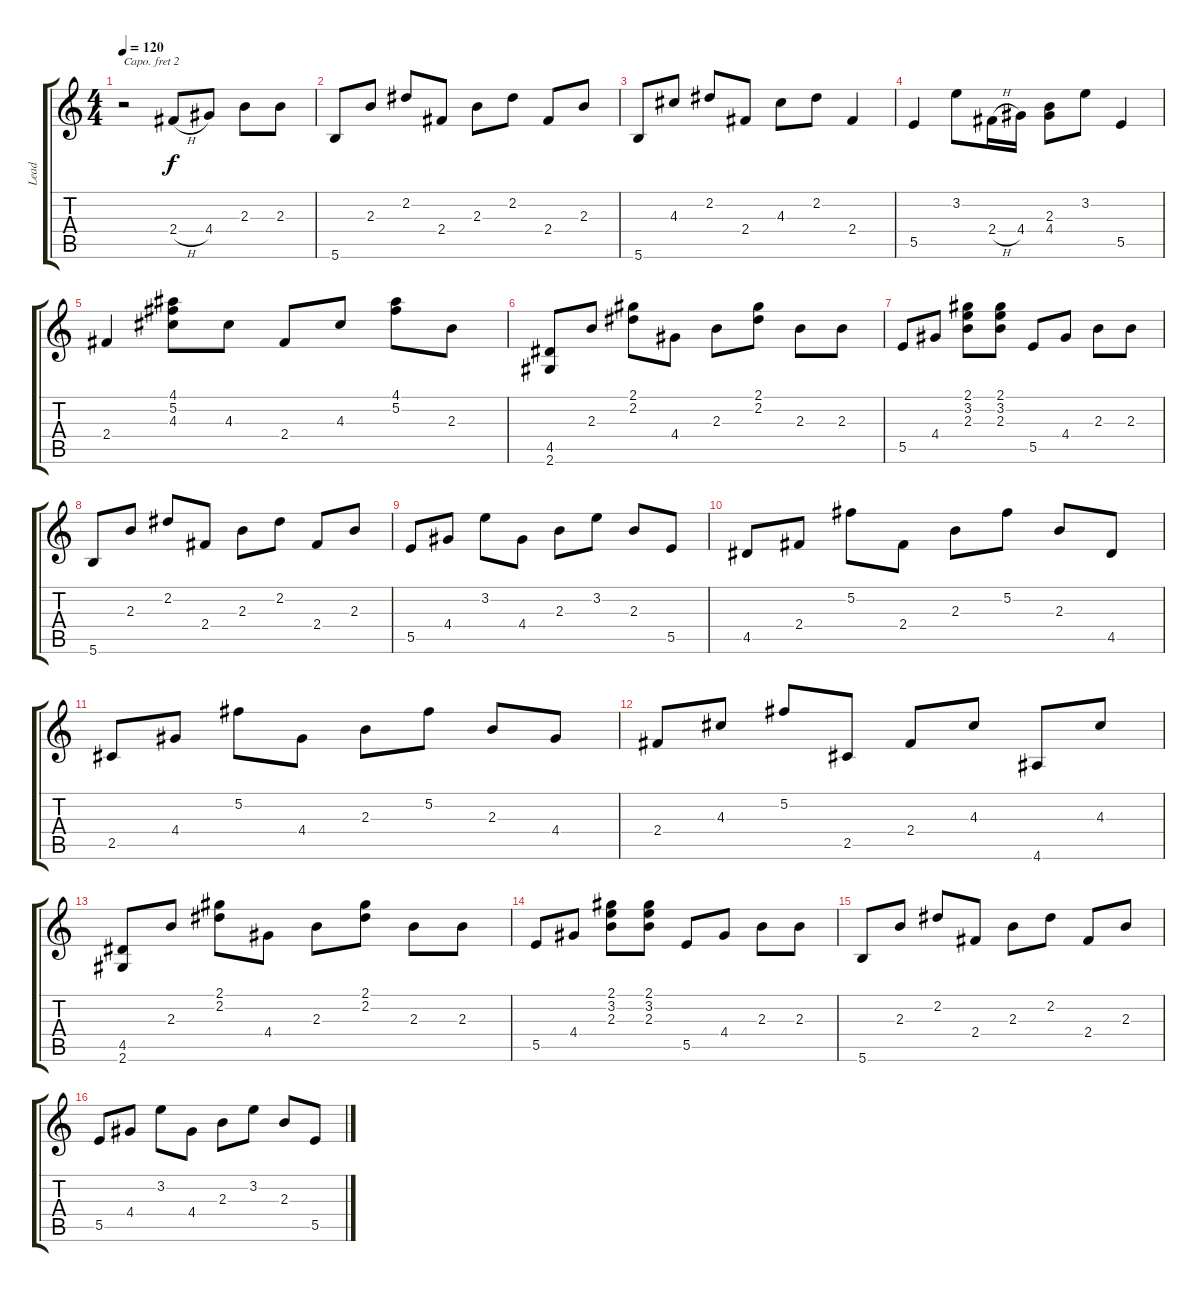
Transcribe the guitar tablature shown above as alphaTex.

\track ("Lead" "Lead") {instrument acousticguitarsteel}
\staff {score tabs}
\capo 2
\tuning (E4 B3 G3 D3 A2 E2) {hide}
\ts (4 4)
\tempo 120
\clef g2
\ks c
r.2{dy f} 2.4{h}.8 4.4.8 2.3.8 2.3.8 |
5.6.8 2.3.8 2.2.8 2.4.8 2.3.8 2.2.8 2.4.8 2.3.8 |
5.6.8 4.3.8 2.2.8 2.4.8 4.3.8 2.2.8 2.4.4 |
5.5.4 3.2.8 2.4{h}.16 4.4.16 (2.3 4.4).8 3.2.8 5.5.4 |
2.4.4 (4.1 5.2 4.3).8 4.3.8 2.4.8 4.3.8 (4.1 5.2).8 2.3.8 |
(4.5 2.6).8 2.3.8 (2.1 2.2).8 4.4.8 2.3.8 (2.1 2.2).8 2.3.8 2.3.8 |
5.5.8 4.4.8 (2.1 3.2 2.3).8 (2.1 3.2 2.3).8 5.5.8 4.4.8 2.3.8 2.3.8 |
5.6.8 2.3.8 2.2.8 2.4.8 2.3.8 2.2.8 2.4.8 2.3.8 |
5.5.8 4.4.8 3.2.8 4.4.8 2.3.8 3.2.8 2.3.8 5.5.8 |
4.5.8 2.4.8 5.2.8 2.4.8 2.3.8 5.2.8 2.3.8 4.5.8 |
2.5.8 4.4.8 5.2.8 4.4.8 2.3.8 5.2.8 2.3.8 4.4.8 |
2.4.8 4.3.8 5.2.8 2.5.8 2.4.8 4.3.8 4.6.8 4.3.8 |
(4.5 2.6).8 2.3.8 (2.1 2.2).8 4.4.8 2.3.8 (2.1 2.2).8 2.3.8 2.3.8 |
5.5.8 4.4.8 (2.1 3.2 2.3).8 (2.1 3.2 2.3).8 5.5.8 4.4.8 2.3.8 2.3.8 |
5.6.8 2.3.8 2.2.8 2.4.8 2.3.8 2.2.8 2.4.8 2.3.8 |
5.5.8 4.4.8 3.2.8 4.4.8 2.3.8 3.2.8 2.3.8 5.5.8
